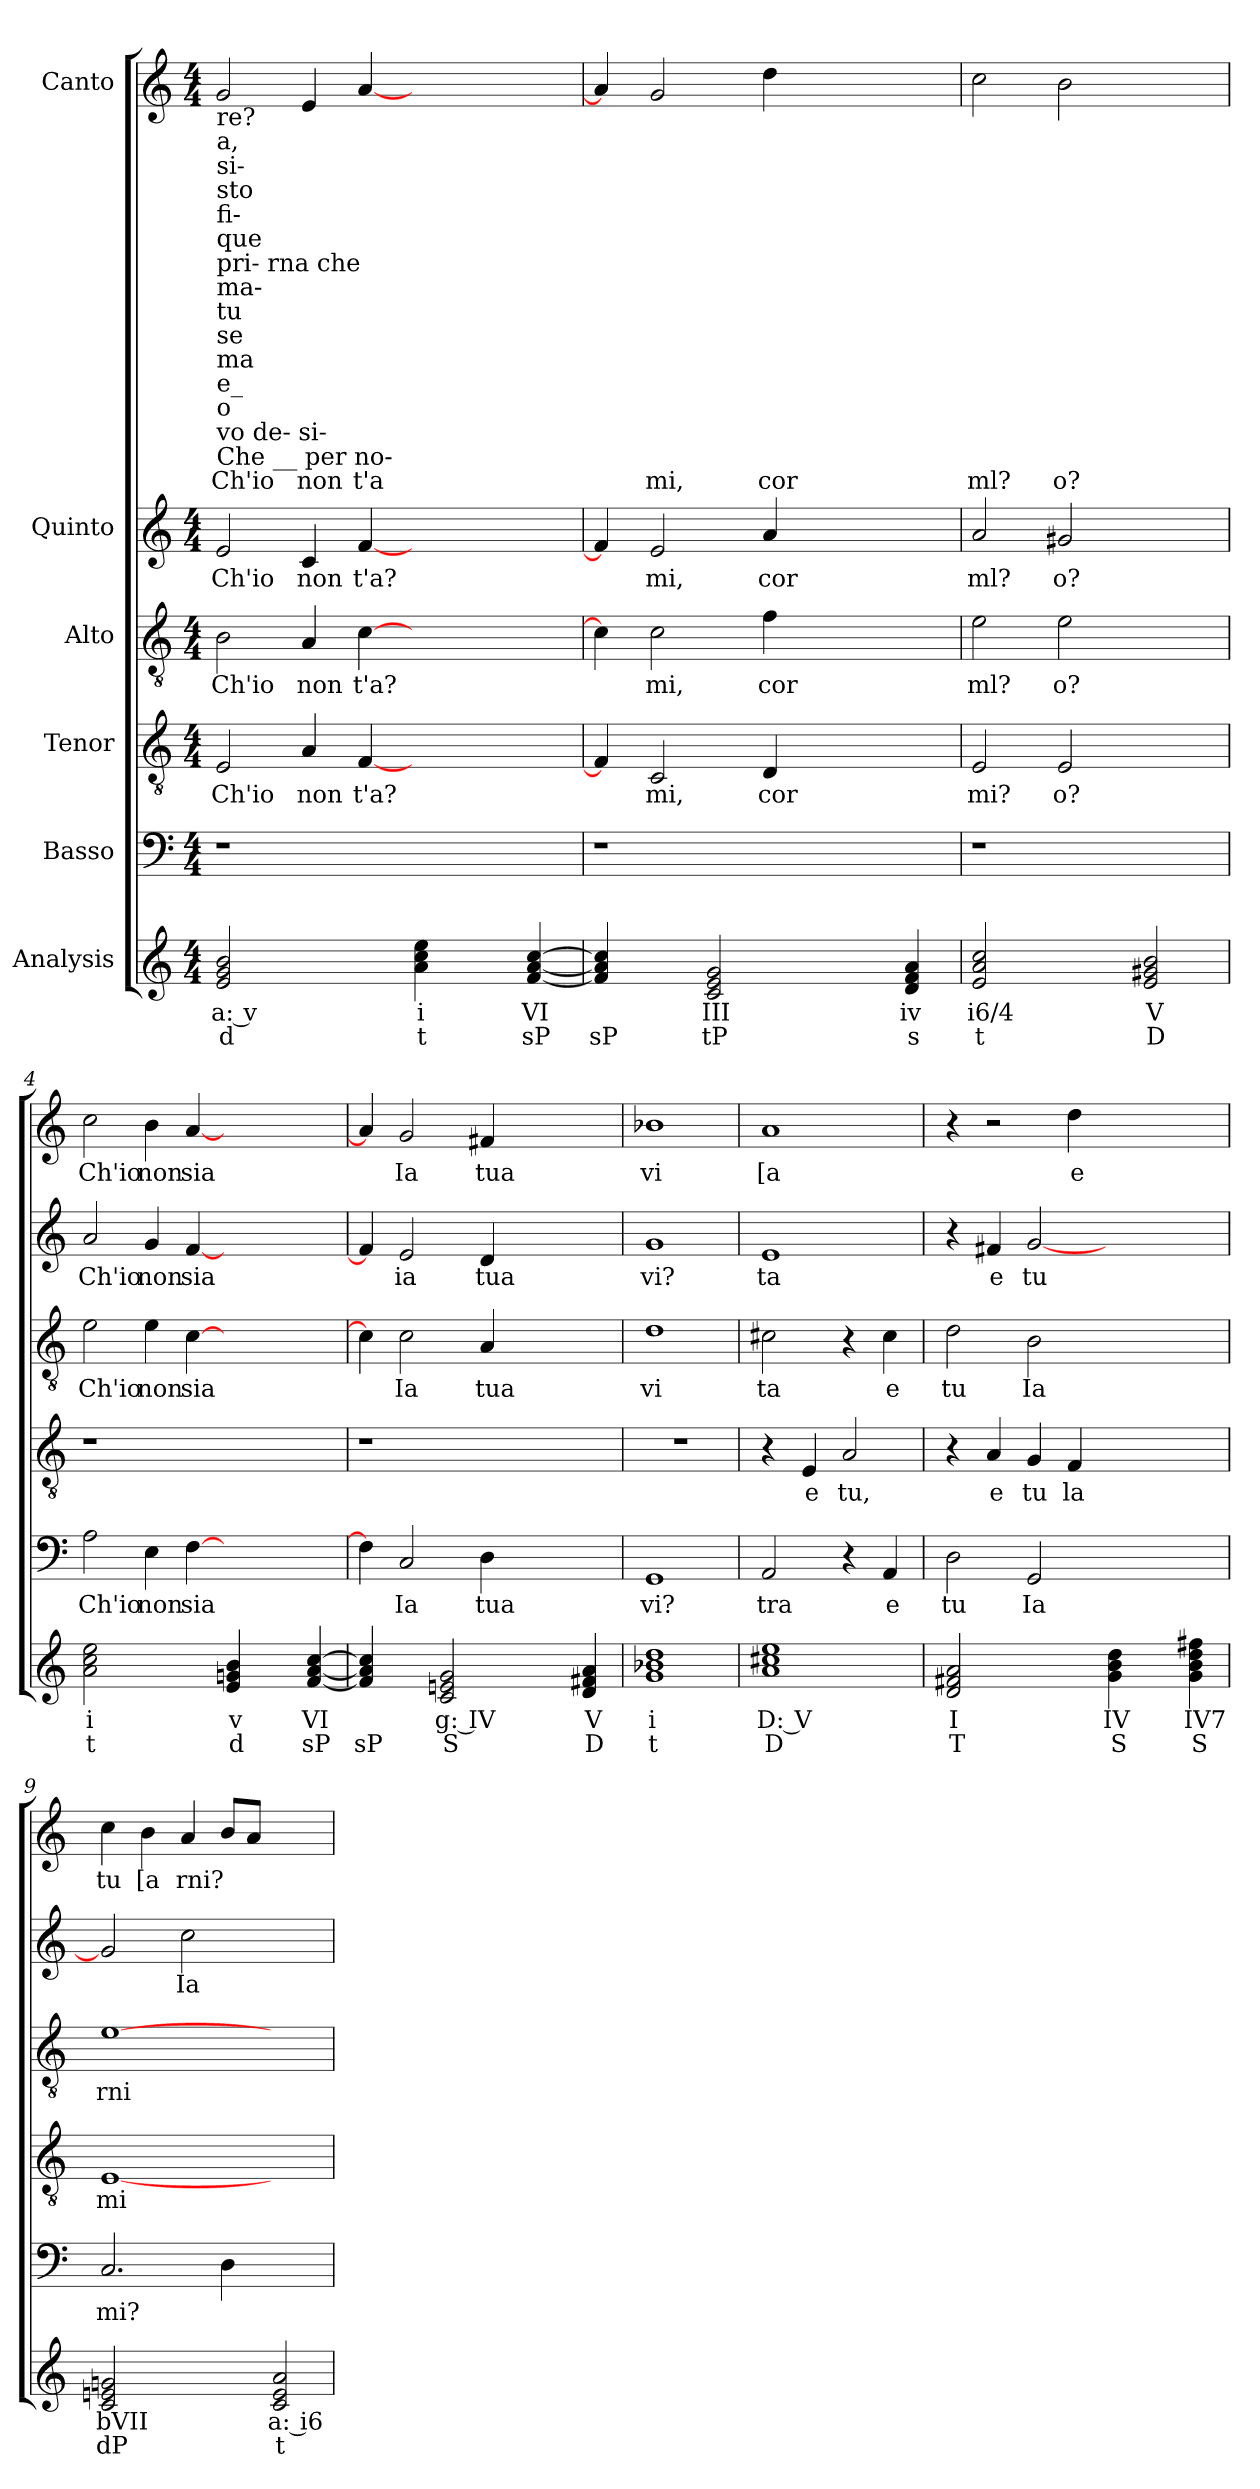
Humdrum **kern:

**kern	**text	**text	**kern	**text	**kern	**text	**kern	**text	**kern	**text	**kern	**text
*part6	*part6	*part6	*part5	*part5	*part4	*part4	*part3	*part3	*part2	*part2	*part1	*part1
*staff6	*staff6	*staff6	*staff5	*staff5	*staff4	*staff4	*staff3	*staff3	*staff2	*staff2	*staff1	*staff1
*I"Analysis	*	*	*I"Basso	*	*I"Tenor	*	*I"Alto	*	*I"Quinto	*	*I"Canto	*
*	*	*	*clefF4	*	*clefGv2	*	*clefGv2	*	*clefG2	*	*clefG2	*
*k[]	*	*	*k[]	*	*k[]	*	*k[]	*	*k[]	*	*k[]	*
*M4/4	*	*	*M4/4	*	*M4/4	*	*M4/4	*	*M4/4	*	*M4/4	*
*MM120	*	*	*MM120	*	*MM120	*	*MM120	*	*MM120	*	*MM120	*
=1	=1	=1	=1	=1	=1	=1	=1	=1	=1	=1	=1	=1
!	!	!	!	!	!	!LO:LY:b	!	!	!	!	!	!
!	!	!	!	!	!	!	!	!LO:LY:b	!	!	!	!
!	!	!	!	!	!	!	!	!	!	!LO:LY:b	!	!
!	!	!	!	!	!	!	!	!	!	!	!LO:TX:b:t=re?	!
!	!	!	!	!	!	!	!	!	!	!	!LO:TX:b:t=a,	!
!	!	!	!	!	!	!	!	!	!	!	!LO:TX:b:t=si-	!
!	!	!	!	!	!	!	!	!	!	!	!LO:TX:b:t=sto	!
!	!	!	!	!	!	!	!	!	!	!	!LO:TX:b:t=fi-	!
!	!	!	!	!	!	!	!	!	!	!	!LO:TX:b:t=que	!
!	!	!	!	!	!	!	!	!	!	!	!LO:TX:b:t=pri- rna che	!
!	!	!	!	!	!	!	!	!	!	!	!LO:TX:b:t=ma-	!
!	!	!	!	!	!	!	!	!	!	!	!LO:TX:b:t=tu	!
!	!	!	!	!	!	!	!	!	!	!	!LO:TX:b:t=se	!
!	!	!	!	!	!	!	!	!	!	!	!LO:TX:b:t=ma	!
!	!	!	!	!	!	!	!	!	!	!	!LO:TX:b:t=e_	!
!	!	!	!	!	!	!	!	!	!	!	!LO:TX:b:t=o	!
!	!	!	!	!	!	!	!	!	!	!	!LO:TX:b:t=vo de- si-	!
!	!	!	!	!	!	!	!	!	!	!	!LO:TX:b:t=Che __ per no-	!
!	!	!	!	!	!	!	!	!	!	!	!	!LO:LY:b
2e 2g 2b	a: v	d	1r	.	2E/	Ch'io	2B\	Ch'io	2e/	Ch'io	2g/	Ch'io
!	!	!	!	!	!	!LO:LY:b	!	!	!	!	!	!
!	!	!	!	!	!	!	!	!LO:LY:b	!	!	!	!
!	!	!	!	!	!	!	!	!	!	!LO:LY:b	!	!
!	!	!	!	!	!	!	!	!	!	!	!	!LO:LY:b
2ryy	.	.	.	.	4A/	non	4A/	non	4c/	non	4e/	non
!	!	!	!	!	!	!LO:LY:b	!	!	!	!	!	!
!	!	!	!	!	!	!	!	!LO:LY:b	!	!	!	!
!	!	!	!	!	!	!	!	!	!	!LO:LY:b	!	!
!	!	!	!	!	!	!	!	!	!	!	!	!LO:LY:b
.	.	.	.	.	[4F/	t'a?	[4c\	t'a?	[4f/	t'a?	[4a/	t'a
4a 4cc 4ee	i	t	2.ryy	.	2.ryy	.	2.ryy	.	2.ryy	.	2.ryy	.
4ryy	.	.	.	.	.	.	.	.	.	.	.	.
[4f [4a [4cc	VI	sP	.	.	.	.	.	.	.	.	.	.
=2	=2	=2	=2	=2	=2	=2	=2	=2	=2	=2	=2	=2
4f] 4a] 4cc]	.	sP	1r	.	4F/]	.	4c\]	.	4f/]	.	4a/]	.
!	!	!	!	!	!	!LO:LY:b	!	!	!	!	!	!
!	!	!	!	!	!	!	!	!LO:LY:b	!	!	!	!
!	!	!	!	!	!	!	!	!	!	!LO:LY:b	!	!
!	!	!	!	!	!	!	!	!	!	!	!	!LO:LY:b
4ryy	.	.	.	.	2C/	mi,	2c\	mi,	2e/	mi,	2g/	mi,
2c 2e 2g	III	tP	.	.	.	.	.	.	.	.	.	.
!	!	!	!	!	!	!LO:LY:b	!	!	!	!	!	!
!	!	!	!	!	!	!	!	!LO:LY:b	!	!	!	!
!	!	!	!	!	!	!	!	!	!	!LO:LY:b	!	!
!	!	!	!	!	!	!	!	!	!	!	!	!LO:LY:b
.	.	.	.	.	4D/	cor	4f\	cor	4a/	cor	4dd\	cor
2ryy	.	.	2.ryy	.	2.ryy	.	2.ryy	.	2.ryy	.	2.ryy	.
4d 4f 4a	iv	s	.	.	.	.	.	.	.	.	.	.
=3	=3	=3	=3	=3	=3	=3	=3	=3	=3	=3	=3	=3
!	!	!	!	!	!	!LO:LY:b	!	!	!	!	!	!
!	!	!	!	!	!	!	!	!LO:LY:b	!	!	!	!
!	!	!	!	!	!	!	!	!	!	!LO:LY:b	!	!
!	!	!	!	!	!	!	!	!	!	!	!	!LO:LY:b
2e 2a 2cc	i6/4	t	1r	.	2E/	mi?	2e\	ml?	2a/	ml?	2cc\	ml?
!	!	!	!	!	!	!LO:LY:b	!	!	!	!	!	!
!	!	!	!	!	!	!	!	!LO:LY:b	!	!	!	!
!	!	!	!	!	!	!	!	!	!	!LO:LY:b	!	!
!	!	!	!	!	!	!	!	!	!	!	!	!LO:LY:b
2ryy	.	.	.	.	2E/	o?	2e\	o?	2g#X/	o?	2b\	o?
2e 2g#X 2b	V	D	2ryy	.	2ryy	.	2ryy	.	2ryy	.	2ryy	.
=4	=4	=4	=4	=4	=4	=4	=4	=4	=4	=4	=4	=4
!	!	!	!	!LO:LY:b	!	!	!	!	!	!	!	!
!	!	!	!	!	!	!	!	!LO:LY:b	!	!	!	!
!	!	!	!	!	!	!	!	!	!	!LO:LY:b	!	!
!	!	!	!	!	!	!	!	!	!	!	!	!LO:LY:b
2a 2cc 2ee	i	t	2A\	Ch'io	1r	.	2e\	Ch'io	2a/	Ch'io	2cc\	Ch'io
!	!	!	!	!LO:LY:b	!	!	!	!	!	!	!	!
!	!	!	!	!	!	!	!	!LO:LY:b	!	!	!	!
!	!	!	!	!	!	!	!	!	!	!LO:LY:b	!	!
!	!	!	!	!	!	!	!	!	!	!	!	!LO:LY:b
2ryy	.	.	4E\	non	.	.	4e\	non	4g/	non	4b\	non
!	!	!	!	!LO:LY:b	!	!	!	!	!	!	!	!
!	!	!	!	!	!	!	!	!LO:LY:b	!	!	!	!
!	!	!	!	!	!	!	!	!	!	!LO:LY:b	!	!
!	!	!	!	!	!	!	!	!	!	!	!	!LO:LY:b
.	.	.	[4F\	sia	.	.	[4c\	sia	[4f/	sia	[4a/	sia
4e 4gn 4b	v	d	2.ryy	.	2.ryy	.	2.ryy	.	2.ryy	.	2.ryy	.
4ryy	.	.	.	.	.	.	.	.	.	.	.	.
[4f [4a [4cc	VI	sP	.	.	.	.	.	.	.	.	.	.
=5	=5	=5	=5	=5	=5	=5	=5	=5	=5	=5	=5	=5
4f] 4a] 4cc]	.	sP	4F\]	.	1r	.	4c\]	.	4f/]	.	4a/]	.
!	!	!	!	!LO:LY:b	!	!	!	!	!	!	!	!
!	!	!	!	!	!	!	!	!LO:LY:b	!	!	!	!
!	!	!	!	!	!	!	!	!	!	!LO:LY:b	!	!
!	!	!	!	!	!	!	!	!	!	!	!	!LO:LY:b
4ryy	.	.	2C/	Ia	.	.	2c\	Ia	2e/	ia	2g/	Ia
2c 2en 2g	g: IV	S	.	.	.	.	.	.	.	.	.	.
!	!	!	!	!LO:LY:b	!	!	!	!	!	!	!	!
!	!	!	!	!	!	!	!	!LO:LY:b	!	!	!	!
!	!	!	!	!	!	!	!	!	!	!LO:LY:b	!	!
!	!	!	!	!	!	!	!	!	!	!	!	!LO:LY:b
.	.	.	4D\	tua	.	.	4A/	tua	4d/	tua	4f#X/	tua
2ryy	.	.	2.ryy	.	2.ryy	.	2.ryy	.	2.ryy	.	2.ryy	.
4d 4f#X 4a	V	D	.	.	.	.	.	.	.	.	.	.
=6	=6	=6	=6	=6	=6	=6	=6	=6	=6	=6	=6	=6
!	!	!	!	!LO:LY:b	!	!	!	!	!	!	!	!
!	!	!	!	!	!	!	!	!LO:LY:b	!	!	!	!
!	!	!	!	!	!	!	!	!	!	!LO:LY:b	!	!
!	!	!	!	!	!	!	!	!	!	!	!	!LO:LY:b
1g 1b-X 1dd	i	t	1GG	vi?	1r	.	1d	vi	1g	vi?	1b-X	vi
=7	=7	=7	=7	=7	=7	=7	=7	=7	=7	=7	=7	=7
!	!	!	!	!LO:LY:b	!	!	!	!	!	!	!	!
!	!	!	!	!	!	!	!	!LO:LY:b	!	!	!	!
!	!	!	!	!	!	!	!	!	!	!LO:LY:b	!	!
!	!	!	!	!	!	!	!	!	!	!	!	!LO:LY:b
1a 1cc#X 1ee	D: V	D	2AA/	tra	4r	.	2c#X\	ta	1e	ta	1a	[a
!	!	!	!	!	!	!LO:LY:b	!	!	!	!	!	!
.	.	.	.	.	4E/	e	.	.	.	.	.	.
!	!	!	!	!	!	!LO:LY:b	!	!	!	!	!	!
.	.	.	4r	.	2A/	tu,	4r	.	.	.	.	.
!	!	!	!	!LO:LY:b	!	!	!	!	!	!	!	!
!	!	!	!	!	!	!	!	!LO:LY:b	!	!	!	!
.	.	.	4AA/	e	.	.	4c#\	e	.	.	.	.
=8	=8	=8	=8	=8	=8	=8	=8	=8	=8	=8	=8	=8
!	!	!	!	!LO:LY:b	!	!	!	!	!	!	!	!
!	!	!	!	!	!	!	!	!LO:LY:b	!	!	!	!
2d 2f#X 2a	I	T	2D\	tu	4r	.	2d\	tu	4r	.	4r	.
!	!	!	!	!	!	!LO:LY:b	!	!	!	!	!	!
!	!	!	!	!	!	!	!	!	!	!LO:LY:b	!	!
.	.	.	.	.	4A/	e	.	.	4f#X/	e	2r	.
!	!	!	!	!LO:LY:b	!	!	!	!	!	!	!	!
!	!	!	!	!	!	!LO:LY:b	!	!	!	!	!	!
!	!	!	!	!	!	!	!	!LO:LY:b	!	!	!	!
!	!	!	!	!	!	!	!	!	!	!LO:LY:b	!	!
2ryy	.	.	2GG/	Ia	4G/	tu	2B\	Ia	[2g/	tu	.	.
!	!	!	!	!	!	!LO:LY:b	!	!	!	!	!	!
!	!	!	!	!	!	!	!	!	!	!	!	!LO:LY:b
.	.	.	.	.	4F/	la	.	.	.	.	4dd\	e
4g 4b 4dd	IV	S	2.ryy	.	2.ryy	.	2.ryy	.	2.ryy	.	2.ryy	.
4ryy	.	.	.	.	.	.	.	.	.	.	.	.
4g 4b 4dd 4ff#X	IV7	S	.	.	.	.	.	.	.	.	.	.
=9	=9	=9	=9	=9	=9	=9	=9	=9	=9	=9	=9	=9
!	!	!	!	!LO:LY:b	!	!	!	!	!	!	!	!
!	!	!	!	!	!	!LO:LY:b	!	!	!	!	!	!
!	!	!	!	!	!	!	!	!LO:LY:b	!	!	!	!
!	!	!	!	!	!	!	!	!	!	!	!	!LO:LY:b
2c 2en 2gn	bVII	dP	2.C/	mi?	[1E	mi	[1e	rni	2g/]	.	4cc\	tu
!	!	!	!	!	!	!	!	!	!	!	!	!LO:LY:b
.	.	.	.	.	.	.	.	.	.	.	4b\	[a
!	!	!	!	!	!	!	!	!	!	!LO:LY:b	!	!
!	!	!	!	!	!	!	!	!	!	!	!	!LO:LY:b
2ryy	.	.	.	.	.	.	.	.	2cc\	Ia	4a/	rni?
.	.	.	4D\	.	.	.	.	.	.	.	8b/L	.
.	.	.	.	.	.	.	.	.	.	.	8a/J	.
2c 2e 2a	a: i6	t	2ryy	.	2ryy	.	2ryy	.	2ryy	.	2ryy	.
=	=	=	=	=	=	=	=	=	=	=	=	=
*-	*-	*-	*-	*-	*-	*-	*-	*-	*-	*-	*-	*-
